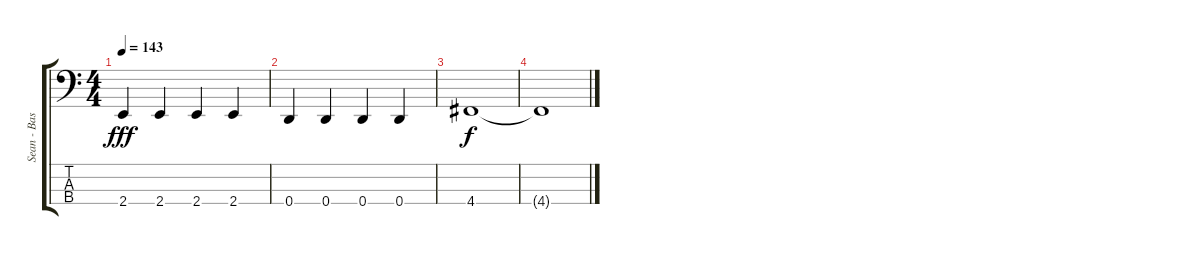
\track ("Sean - Bass" "Sean - Bas") {instrument electricbassfinger}
\staff {score tabs}
\tuning (G2 D2 A1 D1) {hide}
\ts (4 4)
\tempo 143
\clef f4
\ks c
2.4.4{dy fff} 2.4.4 2.4.4 2.4.4 |
0.4.4 0.4.4 0.4.4 0.4.4 |
4.4.1{dy f} |
4.4{t}.1
